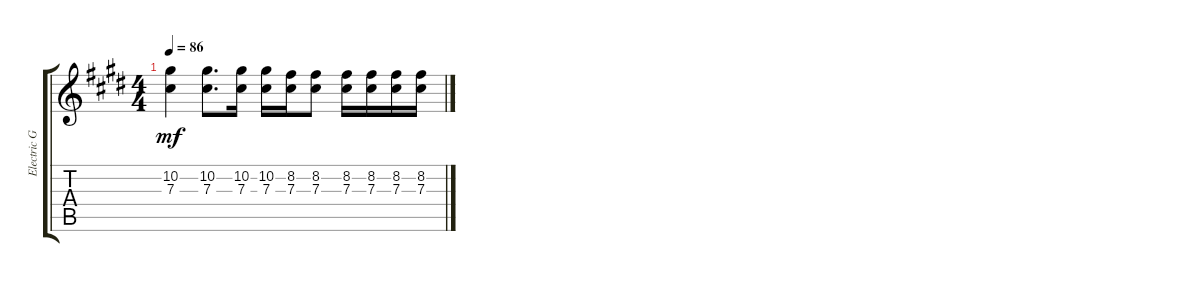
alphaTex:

\track ("Electric Guitar" "Electric G") {instrument distortionguitar}
\staff {score tabs}
\tuning (Eb4 Bb3 Gb3 Db3 Ab2 Db2) {hide}
\ts (4 4)
\tempo 86
\clef g2
\ks e
(10.2 7.3).4{dy mf} (10.2 7.3).8{d} (10.2 7.3).16 (10.2 7.3).16 (8.2 7.3).16 (8.2 7.3).8 (8.2 7.3).16 (8.2 7.3).16 (8.2 7.3).16 (8.2 7.3).16
